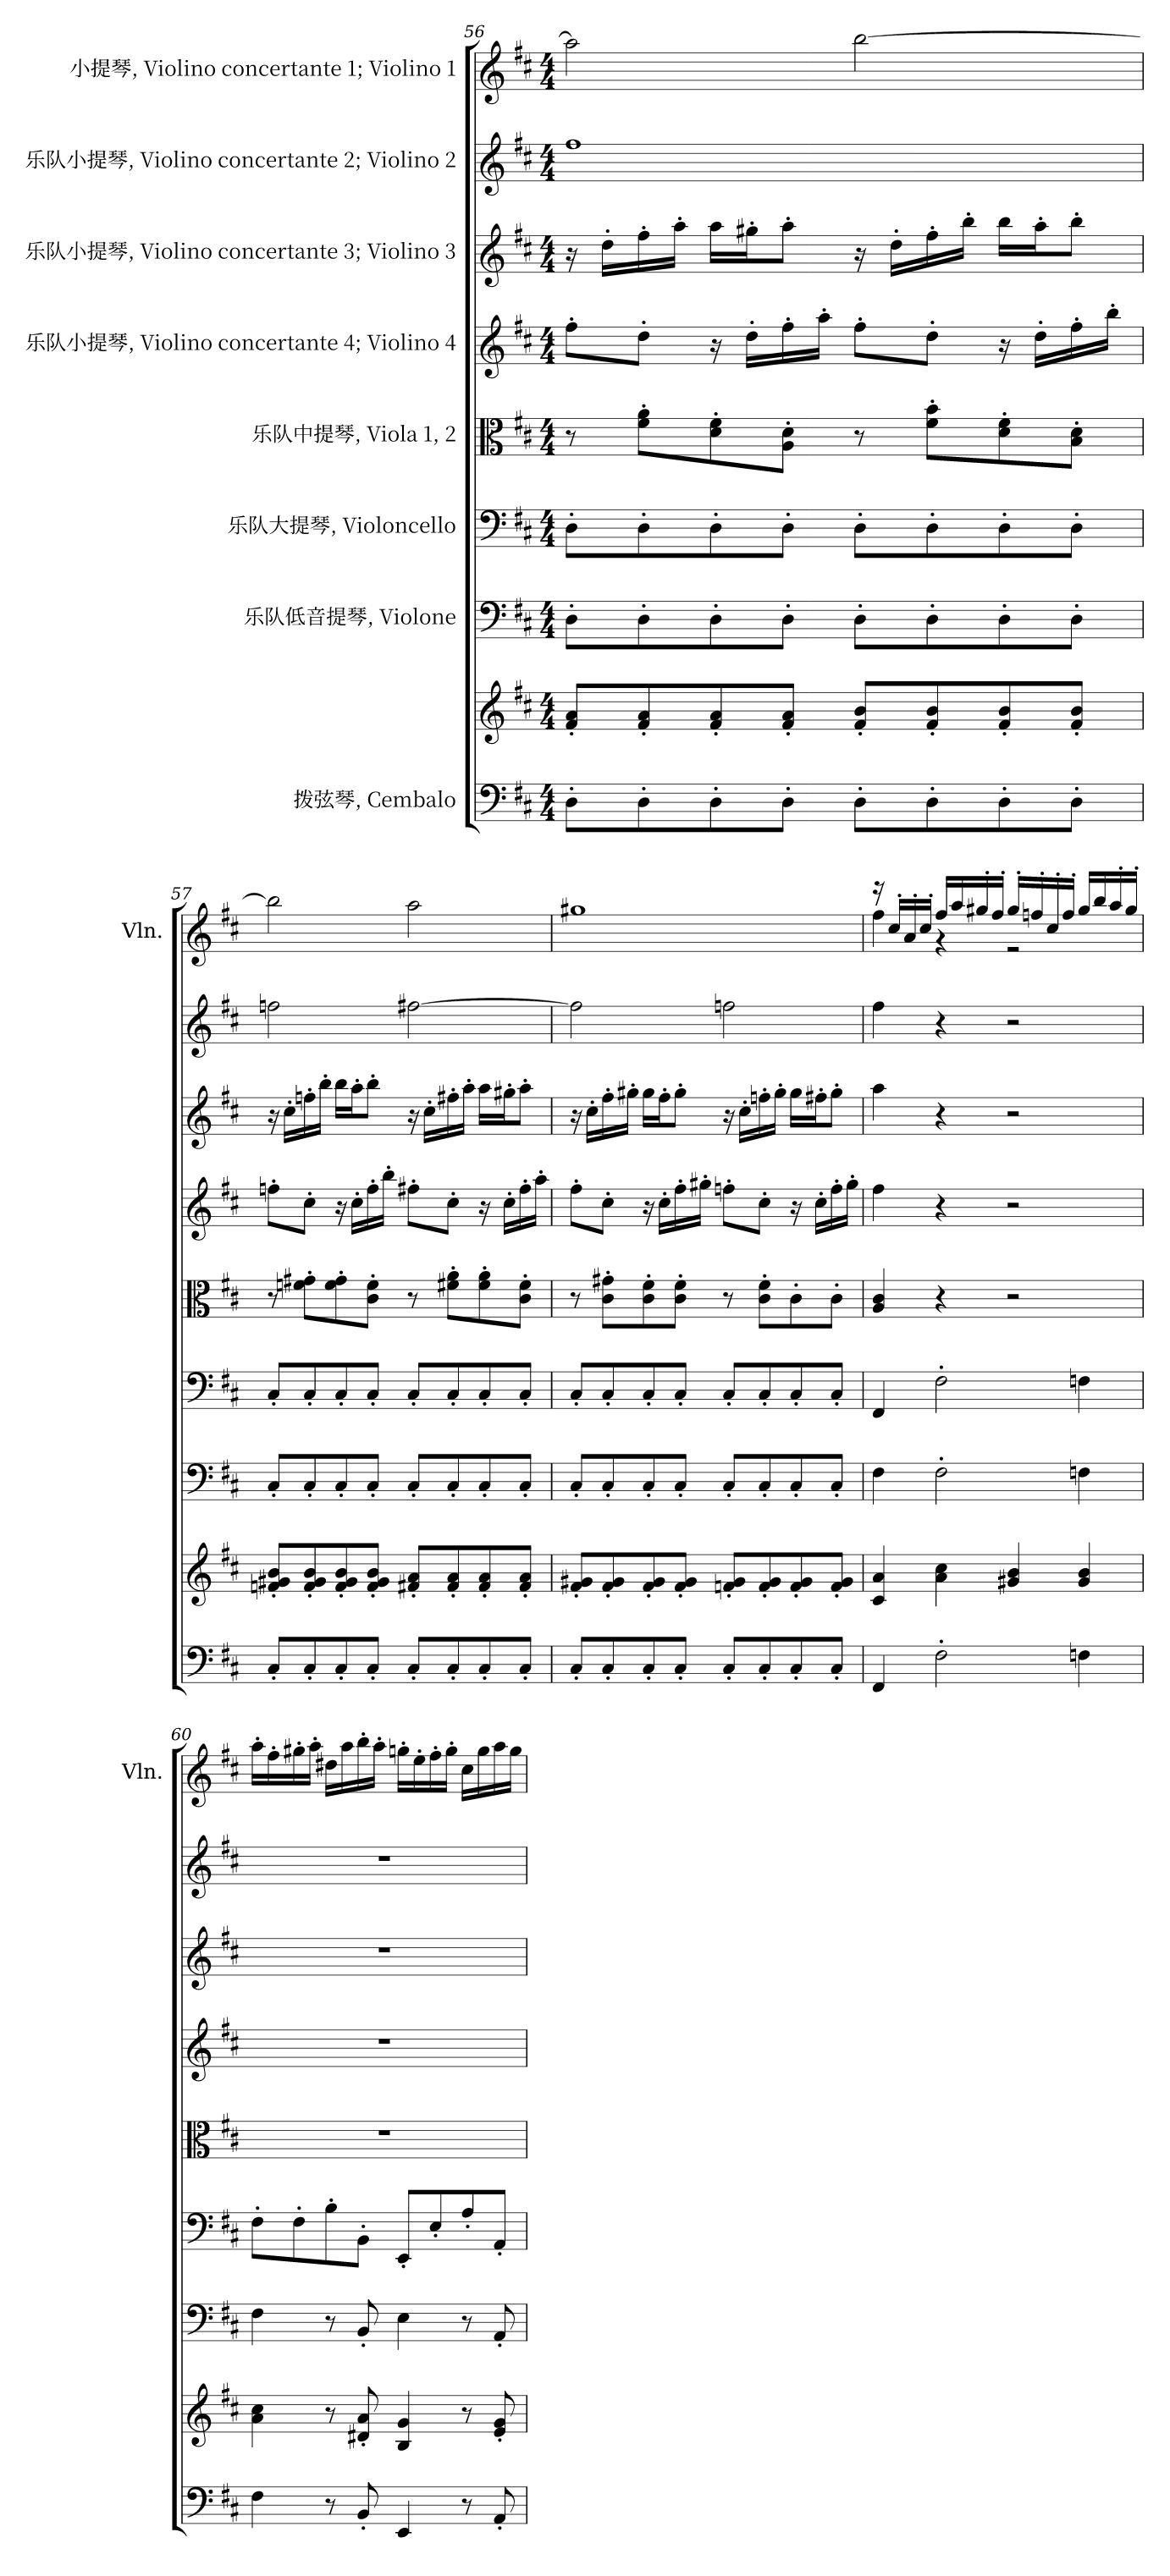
**kern	**kern	**kern	**kern	**kern	**kern	**kern	**kern	**kern
*part8	*part8	*part7	*part6	*part5	*part4	*part3	*part2	*part1
*staff9	*staff8	*staff7	*staff6	*staff5	*staff4	*staff3	*staff2	*staff1
*I"拨弦琴, Cembalo	*	*I"乐队低音提琴, Violone	*I"乐队大提琴, Violoncello	*I"乐队中提琴, Viola 1, 2	*I"乐队小提琴, Violino concertante 4; Violino 4	*I"乐队小提琴, Violino concertante 3; Violino 3	*I"乐队小提琴, Violino concertante 2; Violino 2	*I"小提琴, Violino concertante 1; Violino 1
*	*	*	*	*	*	*	*	*I'Vln.
*clefF4	*clefG2	*clefF4	*clefF4	*clefC3	*clefG2	*clefG2	*clefG2	*clefG2
*	*	*ITrd7c12	*	*	*	*	*	*
*k[f#c#]	*k[f#c#]	*k[f#c#]	*k[f#c#]	*k[f#c#]	*k[f#c#]	*k[f#c#]	*k[f#c#]	*k[f#c#]
*M4/4	*M4/4	*M4/4	*M4/4	*M4/4	*M4/4	*M4/4	*M4/4	*M4/4
=56	=56	=56	=56	=56	=56	=56	=56	=56
8D'\L	8f#/' 8a/'L	8DD'\L	8D'\L	8r	8ff#'\L	16r	1ff#	2aa\]
.	.	.	.	.	.	16dd'\LL	.	.
8D'\	8f#/' 8a/'	8DD'\	8D'\	8f#\' 8a\'L	8dd'\J	16ff#'\	.	.
.	.	.	.	.	.	16aa'\JJ	.	.
8D'\	8f#/' 8a/'	8DD'\	8D'\	8d\' 8f#\'	16r	16aa\LL	.	.
.	.	.	.	.	16dd'\LL	16gg#X'\J	.	.
8D'\J	8f#/' 8a/'J	8DD'\J	8D'\J	8A\' 8d\'J	16ff#'\	8aa'\J	.	.
.	.	.	.	.	16aa'\JJ	.	.	.
8D'\L	8f#/' 8b/'L	8DD'\L	8D'\L	8r	8ff#'\L	16r	.	[2bb\
.	.	.	.	.	.	16dd'\LL	.	.
8D'\	8f#/' 8b/'	8DD'\	8D'\	8f#\' 8b\'L	8dd'\J	16ff#'\	.	.
.	.	.	.	.	.	16bb'\JJ	.	.
8D'\	8f#/' 8b/'	8DD'\	8D'\	8d\' 8f#\'	16r	16bb\LL	.	.
.	.	.	.	.	16dd'\LL	16aa'\J	.	.
8D'\J	8f#/' 8b/'J	8DD'\J	8D'\J	8B\' 8d\'J	16ff#'\	8bb'\J	.	.
.	.	.	.	.	16bb'\JJ	.	.	.
!!LO:PB:g=z
=57	=57	=57	=57	=57	=57	=57	=57	=57
8C#'/L	8fn/' 8g#X/' 8b/'L	8CC#'/L	8C#'/L	8r	8ffn'\L	16r	2ffn\	2bb\]
.	.	.	.	.	.	16cc#'\LL	.	.
8C#'/	8f/' 8g#/' 8b/'	8CC#'/	8C#'/	8fn\' 8g#X\'L	8cc#'\J	16ffn'\	.	.
.	.	.	.	.	.	16bb'\JJ	.	.
8C#'/	8f/' 8g#/' 8b/'	8CC#'/	8C#'/	8f\' 8g#\'	16r	16bb\LL	.	.
.	.	.	.	.	16cc#'\LL	16aa'\J	.	.
8C#'/J	8f/' 8g#/' 8b/'J	8CC#'/J	8C#'/J	8c#\' 8f\'J	16ff'\	8bb'\J	.	.
.	.	.	.	.	16bb'\JJ	.	.	.
8C#'/L	8f#X/' 8a/'L	8CC#'/L	8C#'/L	8r	8ff#X'\L	16r	[2ff#X\	2aa\
.	.	.	.	.	.	16cc#'\LL	.	.
8C#'/	8f#/' 8a/'	8CC#'/	8C#'/	8f#X\' 8a\'L	8cc#'\J	16ff#X'\	.	.
.	.	.	.	.	.	16aa'\JJ	.	.
8C#'/	8f#/' 8a/'	8CC#'/	8C#'/	8f#\' 8a\'	16r	16aa\LL	.	.
.	.	.	.	.	16cc#'\LL	16gg#X'\J	.	.
8C#'/J	8f#/' 8a/'J	8CC#'/J	8C#'/J	8c#\' 8f#\'J	16ff#'\	8aa'\J	.	.
.	.	.	.	.	16aa'\JJ	.	.	.
=58	=58	=58	=58	=58	=58	=58	=58	=58
8C#'/L	8f#/' 8g#X/'L	8CC#'/L	8C#'/L	8r	8ff#'\L	16r	2ff#\]	1gg#X
.	.	.	.	.	.	16cc#'\LL	.	.
8C#'/	8f#/' 8g#/'	8CC#'/	8C#'/	8c#\' 8g#X\'L	8cc#'\J	16ff#'\	.	.
.	.	.	.	.	.	16gg#X'\JJ	.	.
8C#'/	8f#/' 8g#/'	8CC#'/	8C#'/	8c#\' 8f#\'	16r	16gg#\LL	.	.
.	.	.	.	.	16cc#'\LL	16ff#'\J	.	.
8C#'/J	8f#/' 8g#/'J	8CC#'/J	8C#'/J	8c#\' 8f#\'J	16ff#'\	8gg#'\J	.	.
.	.	.	.	.	16gg#X'\JJ	.	.	.
8C#'/L	8fn/' 8g#/'L	8CC#'/L	8C#'/L	8r	8ffn'\L	16r	2ffn\	.
.	.	.	.	.	.	16cc#'\LL	.	.
8C#'/	8f/' 8g#/'	8CC#'/	8C#'/	8c#\' 8f#\'L	8cc#'\J	16ffn'\	.	.
.	.	.	.	.	.	16gg#'\JJ	.	.
8C#'/	8f/' 8g#/'	8CC#'/	8C#'/	8c#'\	16r	16gg#\LL	.	.
.	.	.	.	.	16cc#'\LL	16ff#X'\J	.	.
8C#'/J	8f/' 8g#/'J	8CC#'/J	8C#'/J	8c#'\J	16ff'\	8gg#'\J	.	.
.	.	.	.	.	16gg#'\JJ	.	.	.
!!LO:PB:g=z
=59	=59	=59	=59	=59	=59	=59	=59	=59
*	*	*	*	*	*	*	*	*^
4FF#/	4c#/ 4a/	4FF#\	4FF#/	4A/ 4c#/	4ff#\	4aa\	4ff#\	16r	4ff#\
.	.	.	.	.	.	.	.	16cc#'/LL	.
.	.	.	.	.	.	.	.	16a'/	.
.	.	.	.	.	.	.	.	16cc#'/JJ	.
2F#'\	4a\ 4cc#\	2FF#'\	2F#'\	4r	4r	4r	4r	16ff#/LL	4r
.	.	.	.	.	.	.	.	16aa/	.
.	.	.	.	.	.	.	.	16gg#X'/	.
.	.	.	.	.	.	.	.	16ff#'/JJ	.
.	4g#X/ 4b/	.	.	2r	2r	2r	2r	16gg#'/LL	2r
.	.	.	.	.	.	.	.	16ffn'/	.
.	.	.	.	.	.	.	.	16cc#'/	.
.	.	.	.	.	.	.	.	16ff'/JJ	.
4Fn\	4g#/ 4b/	4FFn\	4Fn\	.	.	.	.	16gg#/LL	.
.	.	.	.	.	.	.	.	16bb/	.
.	.	.	.	.	.	.	.	16aa'/	.
.	.	.	.	.	.	.	.	16gg#'/JJ	.
*	*	*	*	*	*	*	*	*v	*v
=60	=60	=60	=60	=60	=60	=60	=60	=60
4F#\	4a\ 4cc#\	4FF#\	8F#'\L	1r	1r	1r	1r	16aa'\LL
.	.	.	.	.	.	.	.	16ff#'\
.	.	.	8F#'\	.	.	.	.	16gg#X'\
.	.	.	.	.	.	.	.	16aa'\JJ
8r	8r	8r	8B'\	.	.	.	.	16dd#X\LL
.	.	.	.	.	.	.	.	16aa\
8BB'/	8d#X/' 8a/'	8BBB'/	8BB'\J	.	.	.	.	16bb'\
.	.	.	.	.	.	.	.	16aa'\JJ
4EE/	4B/ 4g/	4EE\	8EE'/L	.	.	.	.	16ggn'\LL
.	.	.	.	.	.	.	.	16ee'\
.	.	.	8E'/	.	.	.	.	16ff#'\
.	.	.	.	.	.	.	.	16gg'\JJ
8r	8r	8r	8A'/	.	.	.	.	16cc#\LL
.	.	.	.	.	.	.	.	16gg\
8AA'/	8e/' 8g/'	8AAA'/	8AA'/J	.	.	.	.	16aa\
.	.	.	.	.	.	.	.	16gg\JJ
=	=	=	=	=	=	=	=	=
*-	*-	*-	*-	*-	*-	*-	*-	*-
